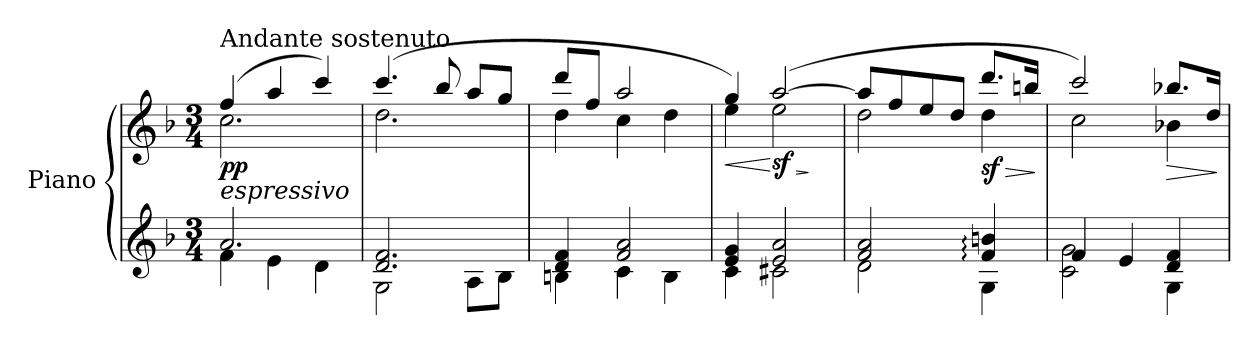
**kern	**kern	**dynam
*part1	*part1	*part1
*staff2	*staff1	*staff1/2
*I"Piano	*	*
*I'Pno.	*	*
*clefG2	*clefG2	*
*k[b-]	*k[b-]	*
*M3/4	*M3/4	*
*MM56	*MM56	*
=1	=1	=1
*^	*^	*
!	!	!LO:TX:t=Andante sostenuto	!	!
!	!	!LO:TX:b:i:t=espressivo	!	!
!	!	!	!	!LO:DY:b
2.a/	4f\	(>4ff/	2.cc\	pp
.	4e\	4aa/	.	.
.	4d\	4ccc/)	.	.
=2	=2	=2	=2	=2
2.d/ 2.f/	2G\	(>4.ccc/	2.dd\	.
.	.	8bb-/	.	.
.	8A\L	8aa/L	.	.
.	8B-\J	8gg/J	.	.
=3	=3	=3	=3	=3
4d/ 4f/	4Bn\	8ddd/L	4dd\	.
.	.	8ff/J	.	.
2f/ 2a/	4c\	2aa/	4cc\	.
.	4B\	.	4dd\	.
=4	=4	=4	=4	=4
!	!	!	!	!LO:HP:b
4e/ 4g/	4c\	4gg/)	4ee\	<
!	!	!	!	!LO:HP:n=1:b
!	!	!	!	!LO:DY:n=1:b
2e/ 2a/	2c#X\	(>[2aa/	2ee\	[ > sf
*v	*v	*	*	*
*	*v	*v	*
.	.	]
!!LO:LB:g=z
=5	=5	=5
*^	*^	*
2f/ 2a/	2d\	8aa/L]	2dd\	.
.	.	8ff/	.	.
.	.	8ee/	.	.
.	.	8dd/J	.	.
!	!	!	!	!LO:HP:b
!	!	!	!	!LO:DY:n=1:b
4f/: 4bn/:	4G\	8.ddd/L	4dd\	> sf
.	.	16bbn/Jk	.	.
*v	*v	*	*	*
*	*v	*v	*
.	.	]
=6	=6	=6
*^	*^	*
4f/	2c\ 2g\	2ccc/)	2cc\	.
4e/	.	.	.	.
!	!	!	!	!LO:HP:b
4d/ 4f/	4G\	8.bb-X/L	4b-X\	>
.	.	16dd/Jk	.	.
*v	*v	*	*	*
*	*v	*v	*
.	.	]
=	=	=
*-	*-	*-
